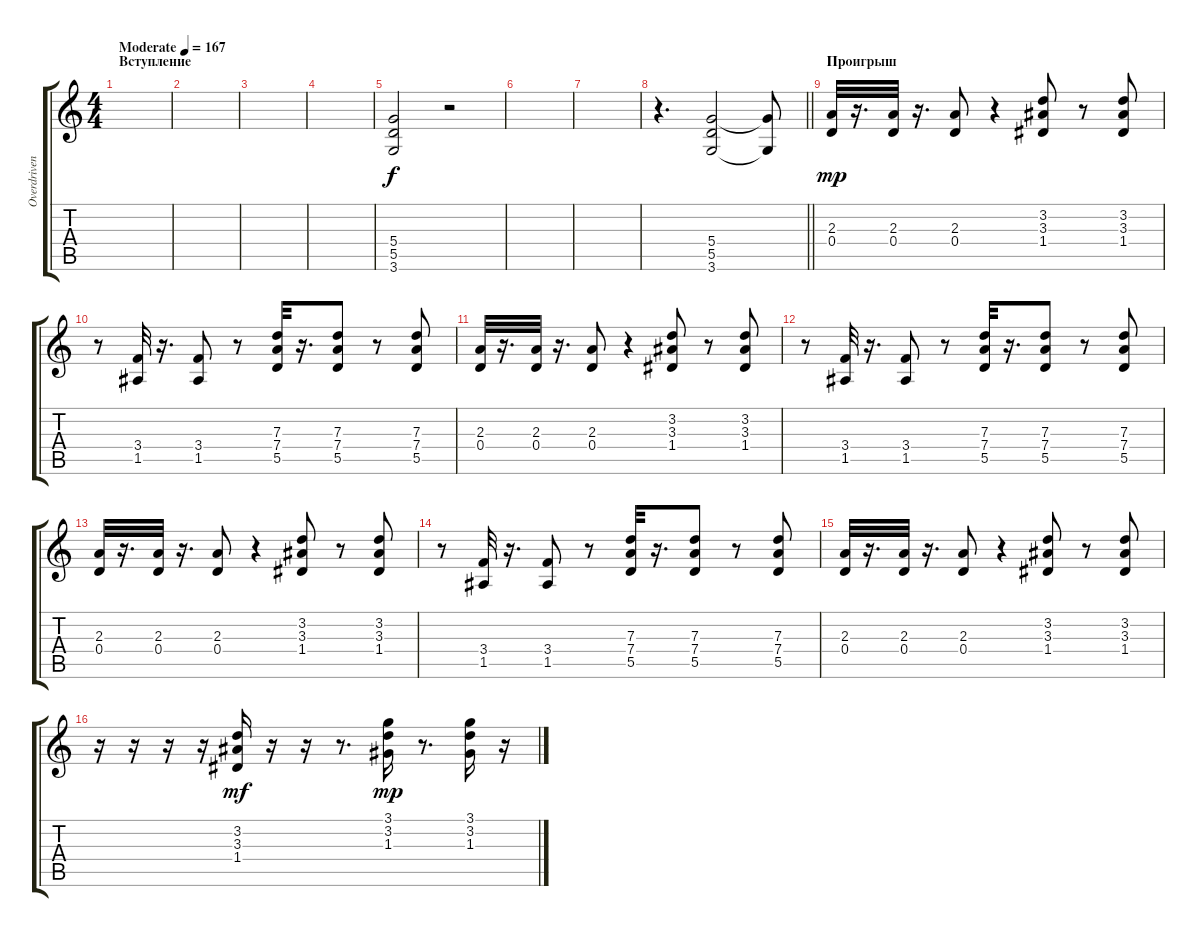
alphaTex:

\track ("Overdriven (Rythmn)" "Overdriven") {instrument overdrivenguitar}
\staff {score tabs}
\tuning (E4 B3 G3 D3 A2 E2) {hide}
\ts (4 4)
\section ("" "Вступление")
\tempo (167 "Moderate")
\clef g2
\ks c
|
|
|
|
(5.4 5.5 3.6).2 r.2 |
|
|
\barLineRight lightlight
r.4{d} (5.4 5.5 3.6).2 (5.4{t} 3.6{t}).8{dy f} |
\section ("" "Проигрыш")
(2.3 0.4).32{dy mp} r.16{d} (2.3 0.4).32 r.16{d} (2.3 0.4).8 r.4 (3.2 3.3 1.4).8 r.8 (3.2 3.3 1.4).8 |
r.8 (3.4 1.5).32 r.16{d} (3.4 1.5).8 r.8 (7.3 7.4 5.5).32 r.16{d} (7.3 7.4 5.5).8 r.8 (7.3 7.4 5.5).8 |
(2.3 0.4).32 r.16{d} (2.3 0.4).32 r.16{d} (2.3 0.4).8 r.4 (3.2 3.3 1.4).8 r.8 (3.2 3.3 1.4).8 |
r.8 (3.4 1.5).32 r.16{d} (3.4 1.5).8 r.8 (7.3 7.4 5.5).32 r.16{d} (7.3 7.4 5.5).8 r.8 (7.3 7.4 5.5).8 |
(2.3 0.4).32 r.16{d} (2.3 0.4).32 r.16{d} (2.3 0.4).8 r.4 (3.2 3.3 1.4).8 r.8 (3.2 3.3 1.4).8 |
r.8 (3.4 1.5).32 r.16{d} (3.4 1.5).8 r.8 (7.3 7.4 5.5).32 r.16{d} (7.3 7.4 5.5).8 r.8 (7.3 7.4 5.5).8 |
(2.3 0.4).32 r.16{d} (2.3 0.4).32 r.16{d} (2.3 0.4).8 r.4 (3.2 3.3 1.4).8 r.8 (3.2 3.3 1.4).8 |
r.16 r.16 r.16 r.16 (3.2 3.3 1.4).16{dy mf} r.16 r.16 r.8{d} (3.1 3.2 1.3).16{dy mp} r.8{d} (3.1 3.2 1.3).16 r.16
